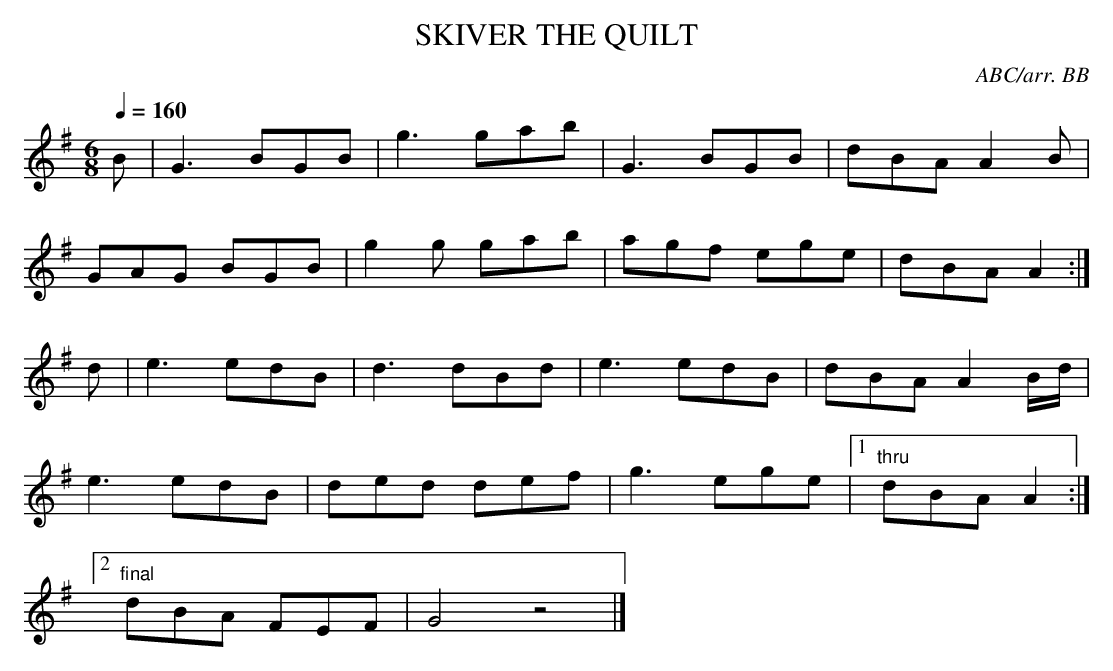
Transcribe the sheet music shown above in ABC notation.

X:1
T:SKIVER THE QUILT
C:ABC/arr. BB
Y:"quick"
Q:1/4=160
L:1/8
M:6/8
K:G % source key = F
B|G3 BGB|g3 gab|G3 BGB|dBA A2B|
GAG BGB|g2g gab|agf ege|dBA A2 :|
d|e3 edB|d3 dBd|e3 edB|dBA A2 B/d/|
e3 edB|ded def|g3 ege|1 "thru"dBA A2 :|
[2 "final"dBA FEF|G4z4|]
